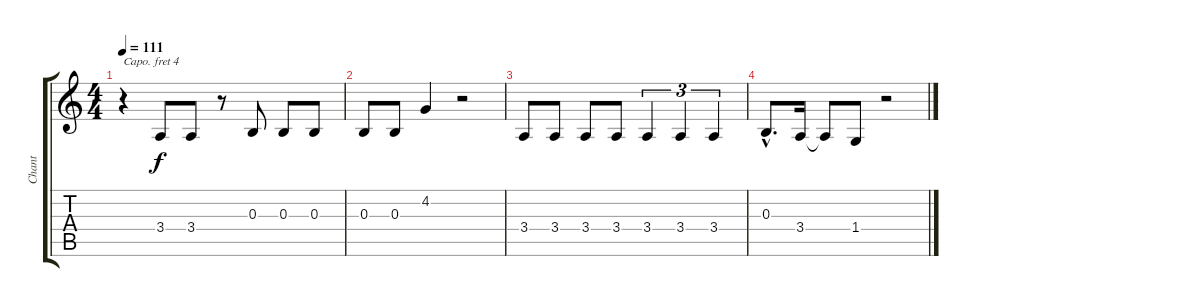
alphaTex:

\track ("Chant" "Chant") {instrument rockorgan}
\staff {score tabs}
\capo 4
\tuning (E4 B3 G3 D3 A2 E2) {hide}
\ts (4 4)
\tempo 111
\clef g2
\ks c
r.4{dy f} 3.4.8 3.4.8 r.8 0.3.8 0.3.8 0.3.8 |
0.3.8 0.3.8 4.2.4 r.2 |
3.4.8 3.4.8 3.4.8 3.4.8 3.4.4{tu (3 2)} 3.4.4{tu (3 2)} 3.4.4{tu (3 2)} |
0.3{hac}.8{d} 3.4.16 3.4{t}.8 1.4.8 r.2
